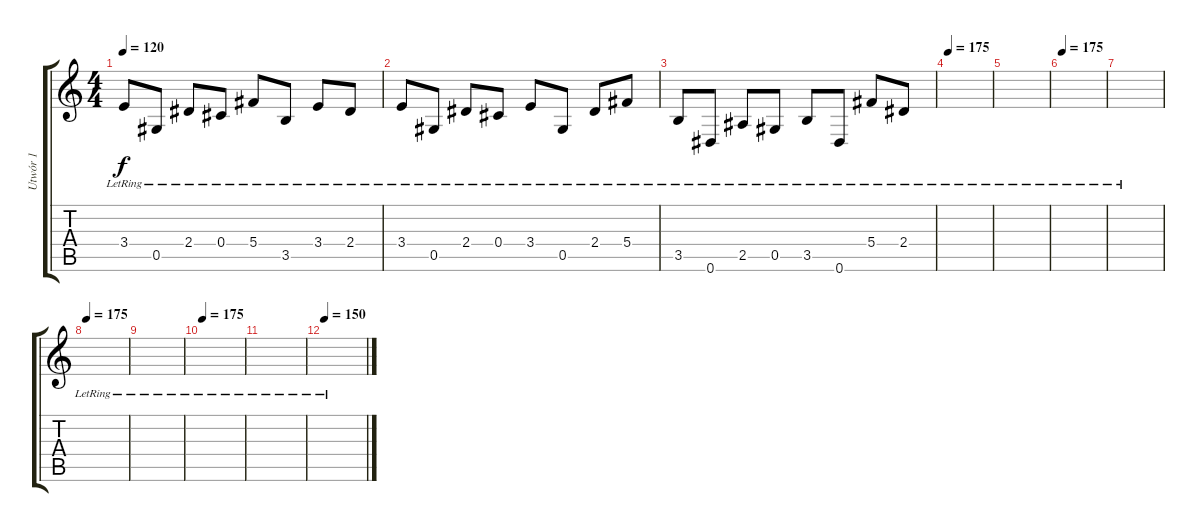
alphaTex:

\track ("Utwór 1" "Utwór 1") {instrument acousticguitarnylon}
\staff {score tabs}
\tuning (Eb4 Bb3 Gb3 Db3 Ab2 Eb2) {hide}
\ts (4 4)
\tempo 120
\clef g2
\ks c
3.4{lr}.8{dy f} 0.5{lr}.8 2.4{lr}.8 0.4{lr}.8 5.4{lr}.8 3.5{lr}.8 3.4{lr}.8 2.4{lr}.8 |
3.4{lr}.8 0.5{lr}.8 2.4{lr}.8 0.4{lr}.8 3.4{lr}.8 0.5{lr}.8 2.4{lr}.8 5.4{lr}.8 |
3.5{lr}.8 0.6{lr}.8 2.5{lr}.8 0.5{lr}.8 3.5{lr}.8 0.6{lr}.8 5.4{lr}.8 2.4{lr}.8 |
\tempo 175
|
|
\tempo 175
|
|
\tempo 175
|
|
\tempo 175
|
|
\tempo 150
